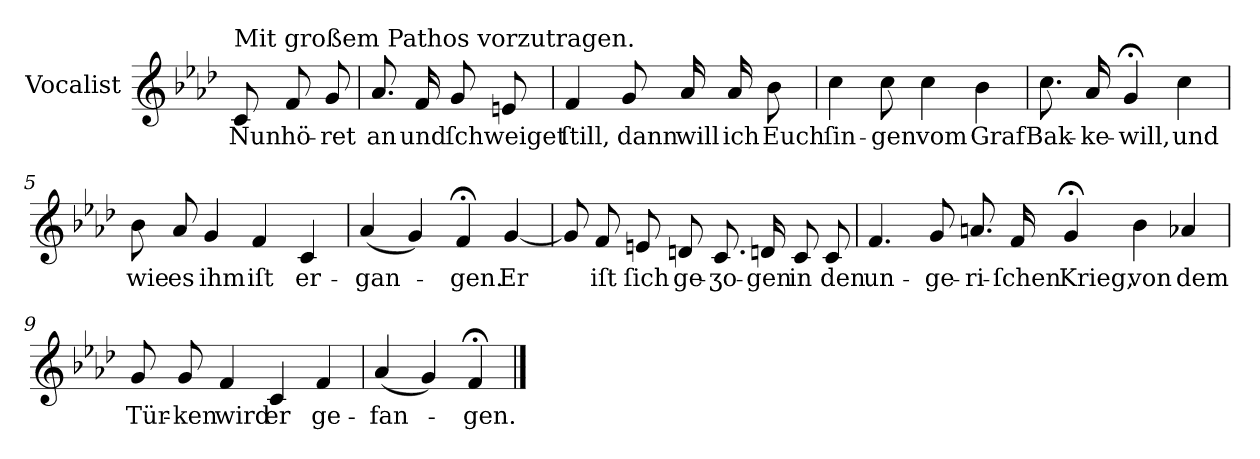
**kern	**text
*part1	*part1
*staff1	*staff1
*I"Vocalist	*
*k[b-e-a-d-]	*
*f:	*
=	=
!LO:TX:a:t=Mit großem Pathos vorzutragen.	!
8c	Nun
8f	hö-
8g	-ret
=1	=1
8.a-	an
16f	und
8g	ſchweiget
8en	.
=2	=2
4f	ſtill,
8g	dann
16a-	will
16a-	ich
8b-	Euch
=3	=3
4cc	ſin-
8cc	-gen
4cc	vom
4b-	Graf
=4	=4
8.cc	Bak-
16a-	-ke-
4g;<	-will,
4cc	und
=5	=5
8b-	wie
8a-	es
4g	ihm
4f	iſt
4c	er-
=6	=6
(4a-	-gan-
4g)	.
4f;<	-gen.
[4g	Er
=7	=7
8g]	.
8f	iſt
8en	ſich
8dn	ge-
8.c	-ʒo-
16dn	-gen
8c	in
8c	den
=8	=8
4.f	un-
8g	-ge-
8.an	-ri-
16f	-ſchen
4g;<	Krieg,
4b-	von
4a-X	dem
=9	=9
8g	Tür-
8g	-ken
4f	wird
4c	er
4f	ge-
=10	=10
(4a-	-fan-
4g)	.
4f;<	-gen.
==	==
*-	*-
